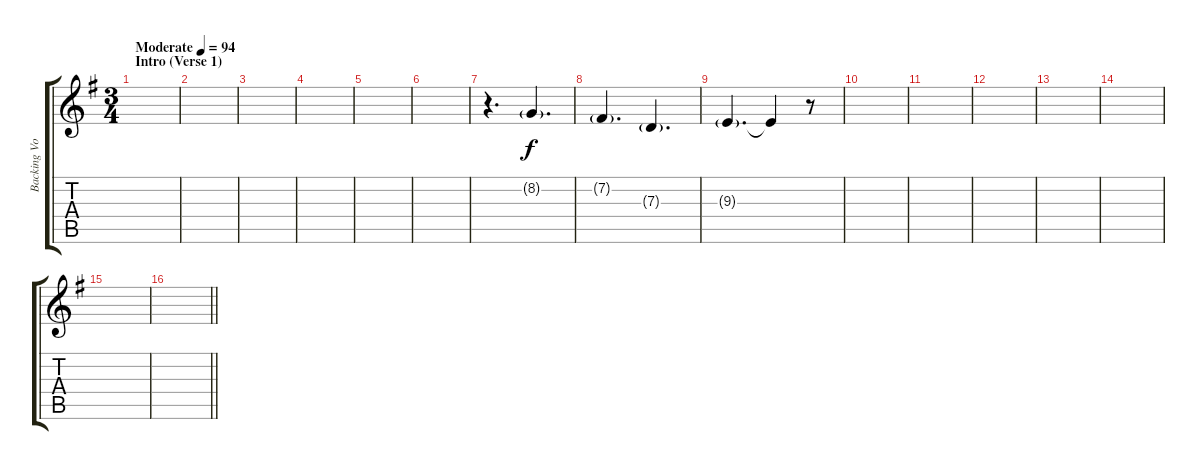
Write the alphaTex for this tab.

\track ("Backing Vocals" "Backing Vo") {mute instrument oboe}
\staff {score tabs}
\tuning (E4 B3 G3 D3 A2 E2) {hide}
\ts (3 4)
\section ("" "Intro (Verse 1)")
\tempo (94 "Moderate")
\clef g2
\ks g
|
|
|
|
|
|
r.4{d} 8.2{g}.4{d} |
7.2{g}.4{d} 7.3{g}.4{d} |
9.3{g}.4{d} 9.3{t}.4{dy f} r.8 |
|
|
|
|
|
|
\barLineRight lightlight
